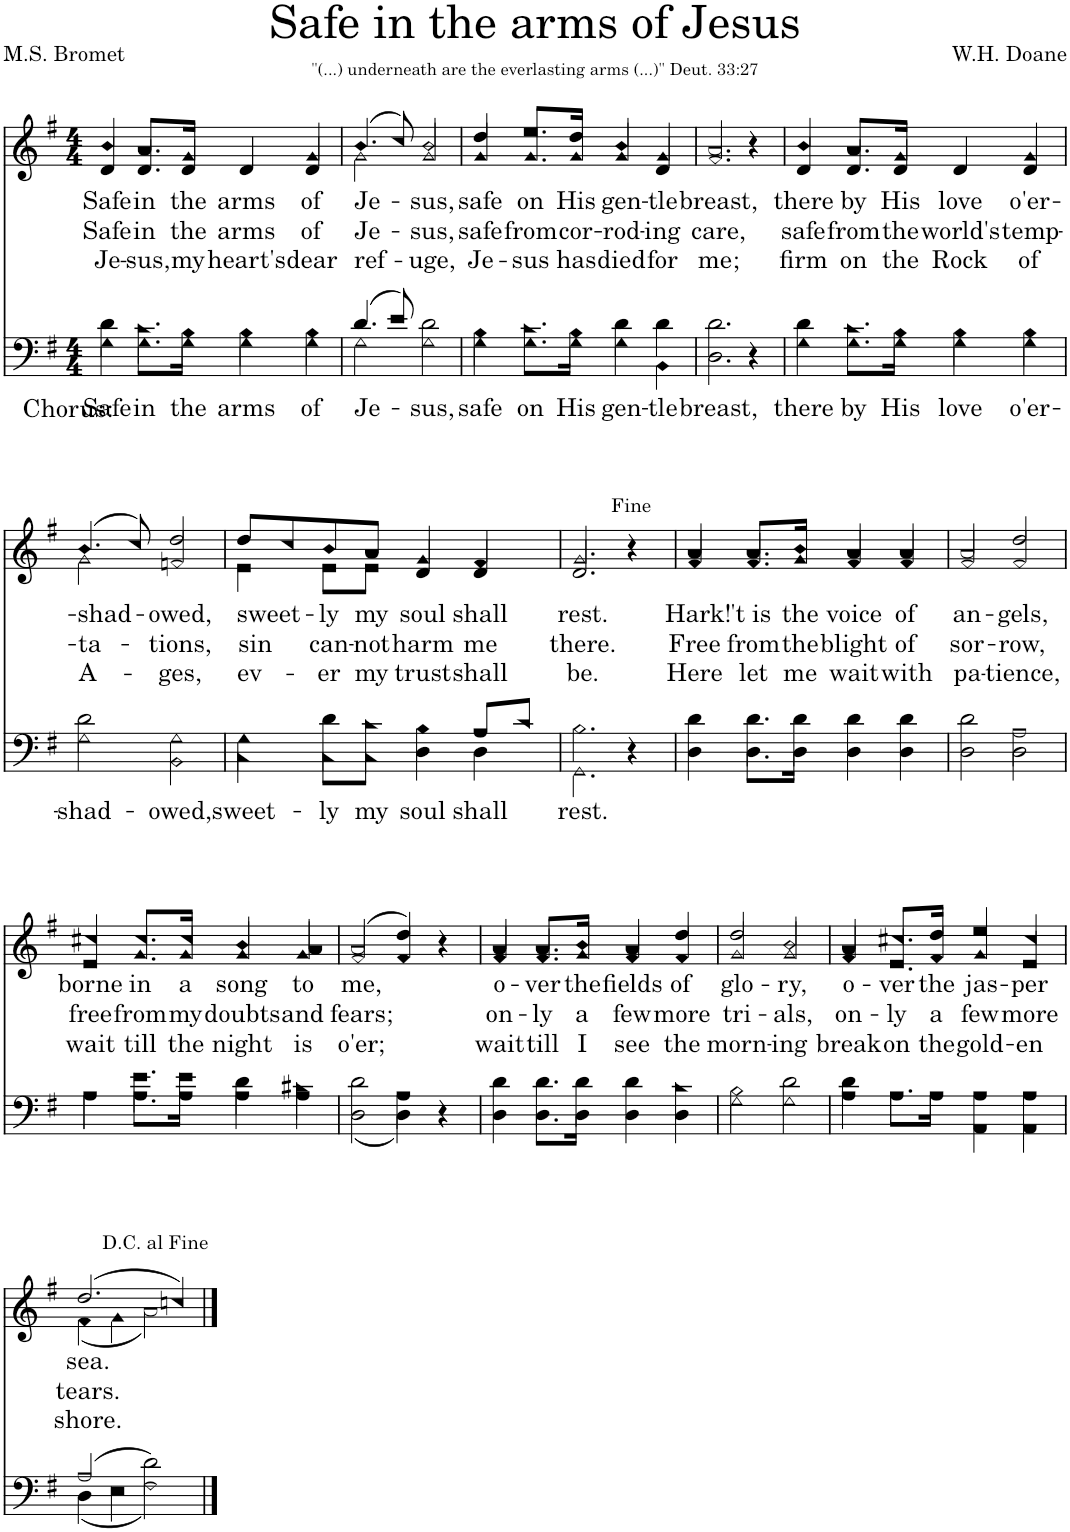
**kern	**text	**text	**kern	**text	**text	**text
*part2	*part2	*part2	*part1	*part1	*part1	*part1
*staff2	*staff2	*staff2	*staff1	*staff1	*staff1	*staff1
*I"Men	*	*	*I"Women	*	*	*
*clefF4	*	*	*clefG2	*	*	*
*k[f#]	*	*	*k[f#]	*	*	*
*M4/4	*	*	*M4/4	*	*	*
=1	=1	=1	=1	=1	=1	=1
!	!LO:LY:b	!LO:LY:b	!	!LO:LY:b	!LO:LY:b	!LO:LY:b
*^	*	*	*^	*	*	*
4d\	4G\	Safe	Chorus:	4b/	4d/	Safe	Safe	Je-
!	!	!LO:LY:b	!	!	!	!LO:LY:b	!LO:LY:b	!LO:LY:b
8.c\L	8.G\L	in	.	8.a/L	8.d/L	in	in	-sus,
!	!	!LO:LY:b	!	!	!	!LO:LY:b	!LO:LY:b	!LO:LY:b
16B\Jk	16G\Jk	the	.	16g/Jk	16d/Jk	the	the	my
!	!	!LO:LY:b	!	!	!	!LO:LY:b	!LO:LY:b	!LO:LY:b
4B\	4G\	arms	.	4d/	4d/	arms	arms	heart's
!	!	!LO:LY:b	!	!	!	!LO:LY:b	!LO:LY:b	!LO:LY:b
4B\	4G\	of	.	4g/	4d/	of	of	dear
=2	=2	=2	=2	=2	=2	=2	=2	=2
!	!	!LO:LY:b	!	!	!	!LO:LY:b	!LO:LY:b	!LO:LY:b
(4.d/	2G\	Je-	.	(4.b/	2g\	Je-	Je-	ref-
8e/)	.	.	.	8cc/)	.	.	.	.
!	!	!LO:LY:b	!	!	!	!LO:LY:b	!LO:LY:b	!LO:LY:b
2d\	2G\	-sus,	.	2b/	2g/	-sus,	-sus,	-uge,
=3	=3	=3	=3	=3	=3	=3	=3	=3
!	!	!LO:LY:b	!	!	!	!LO:LY:b	!LO:LY:b	!LO:LY:b
4B\	4G\	safe	.	4dd/	4g/	safe	safe	Je-
!	!	!LO:LY:b	!	!	!	!LO:LY:b	!LO:LY:b	!LO:LY:b
8.c\L	8.G\L	on	.	8.ee/L	8.g/L	on	from	-sus
!	!	!LO:LY:b	!	!	!	!LO:LY:b	!LO:LY:b	!LO:LY:b
16B\Jk	16G\Jk	His	.	16dd/Jk	16g/Jk	His	cor-	has
!	!	!LO:LY:b	!	!	!	!LO:LY:b	!LO:LY:b	!LO:LY:b
4d\	4G\	gen-	.	4b/	4g/	gen-	-rod-	died
!	!	!LO:LY:b	!	!	!	!LO:LY:b	!LO:LY:b	!LO:LY:b
4d\	4BB\	-tle	.	4g/	4d/	-tle	-ing	for
=4	=4	=4	=4	=4	=4	=4	=4	=4
!	!	!LO:LY:b	!	!	!	!LO:LY:b	!LO:LY:b	!LO:LY:b
2.d\	2.D\	breast,	.	2.a/	2.f#/	breast,	care,	me;
4r	4r	.	.	4r	4r	.	.	.
=5	=5	=5	=5	=5	=5	=5	=5	=5
!	!	!LO:LY:b	!	!	!	!LO:LY:b	!LO:LY:b	!LO:LY:b
4d\	4G\	there	.	4b/	4d/	there	safe	firm
!	!	!LO:LY:b	!	!	!	!LO:LY:b	!LO:LY:b	!LO:LY:b
8.c\L	8.G\L	by	.	8.a/L	8.d/L	by	from	on
!	!	!LO:LY:b	!	!	!	!LO:LY:b	!LO:LY:b	!LO:LY:b
16B\Jk	16G\Jk	His	.	16g/Jk	16d/Jk	His	the	the
!	!	!LO:LY:b	!	!	!	!LO:LY:b	!LO:LY:b	!LO:LY:b
4B\	4G\	love	.	4d/	4d/	love	world's	Rock
!	!	!LO:LY:b	!	!	!	!LO:LY:b	!LO:LY:b	!LO:LY:b
4B\	4G\	o'er-	.	4g/	4d/	o'er-	temp-	of
!!LO:LB:g=z	!!
=6	=6	=6	=6	=6	=6	=6	=6	=6
!	!	!LO:LY:b	!	!	!	!LO:LY:b	!LO:LY:b	!LO:LY:b
2d\	2G\	-shad-	.	(4.b/	2g\	-shad-	-ta-	A-
.	.	.	.	8cc/)	.	.	.	.
!	!	!LO:LY:b	!	!	!	!LO:LY:b	!LO:LY:b	!LO:LY:b
2G\	2BB\	-owed,	.	2dd/	2fn/	-owed,	-tions,	-ges,
=7	=7	=7	=7	=7	=7	=7	=7	=7
!	!	!LO:LY:b	!	!	!	!LO:LY:b	!LO:LY:b	!LO:LY:b
4G\	4C\	sweet-	.	8dd/L	4e\	sweet-	sin	ev-
.	.	.	.	8cc/	.	.	.	.
!	!	!LO:LY:b	!	!	!	!LO:LY:b	!LO:LY:b	!LO:LY:b
8d\L	8C\L	-ly	.	8b/	8e\L	-ly	can-	-er
!	!	!LO:LY:b	!	!	!	!LO:LY:b	!LO:LY:b	!LO:LY:b
8c\J	8C\J	my	.	8a/J	8e\J	my	-not	my
!	!	!LO:LY:b	!	!	!	!LO:LY:b	!LO:LY:b	!LO:LY:b
4B\	4D\	soul	.	4g/	4d/	soul	harm	trust
!	!	!LO:LY:b	!	!	!	!LO:LY:b	!LO:LY:b	!LO:LY:b
8A/L	4D\	shall	.	4f#/	4d/	shall	me	shall
8c/J	.	.	.	.	.	.	.	.
=8	=8	=8	=8	=8	=8	=8	=8	=8
!	!	!LO:LY:b	!	!	!	!LO:LY:b	!LO:LY:b	!LO:LY:b
2.B\	2.GG\	rest.	.	2.g/	2.d/	rest.	there.	be.
4r	4r	.	.	4r	4r	.	.	.
=9	=9	=9	=9	=9	=9	=9	=9	=9
!	!	!	!	!	!	!LO:LY:b	!LO:LY:b	!LO:LY:b
4d\	4D\	.	.	4a/	4f#/	Hark!	Free	Here
!	!	!	!	!	!	!LO:LY:b	!LO:LY:b	!LO:LY:b
8.d\L	8.D\L	.	.	8.a/L	8.f#/L	't is	from	let
!	!	!	!	!	!	!LO:LY:b	!LO:LY:b	!LO:LY:b
16d\Jk	16D\Jk	.	.	16b/Jk	16g/Jk	the	the	me
!	!	!	!	!	!	!LO:LY:b	!LO:LY:b	!LO:LY:b
4d\	4D\	.	.	4a/	4f#/	voice	blight	wait
!	!	!	!	!	!	!LO:LY:b	!LO:LY:b	!LO:LY:b
4d\	4D\	.	.	4a/	4f#/	of	of	with
=10	=10	=10	=10	=10	=10	=10	=10	=10
!	!	!	!	!	!	!LO:LY:b	!LO:LY:b	!LO:LY:b
2d\	2D\	.	.	2a/	2f#/	an-	sor-	pa-
!	!	!	!	!	!	!LO:LY:b	!LO:LY:b	!LO:LY:b
2A\	2D\	.	.	2dd/	2f#/	-gels,	-row,	-tience,
!!LO:LB:g=z	!!
=11	=11	=11	=11	=11	=11	=11	=11	=11
!	!	!	!	!	!	!LO:LY:b	!LO:LY:b	!LO:LY:b
4A\	4A\	.	.	4cc#X/	4e/	borne	free	wait
!	!	!	!	!	!	!LO:LY:b	!LO:LY:b	!LO:LY:b
8.e\L	8.A\L	.	.	8.cc#/L	8.g/L	in	from	till
!	!	!	!	!	!	!LO:LY:b	!LO:LY:b	!LO:LY:b
16e\Jk	16A\Jk	.	.	16cc#/Jk	16g/Jk	a	my	the
!	!	!	!	!	!	!LO:LY:b	!LO:LY:b	!LO:LY:b
4d\	4A\	.	.	4b/	4g/	song	doubts	night
!	!	!	!	!	!	!LO:LY:b	!LO:LY:b	!LO:LY:b
4c#X\	4A\	.	.	4a/	4g/	to	and	is
=12	=12	=12	=12	=12	=12	=12	=12	=12
!	!	!	!	!	!	!LO:LY:b	!LO:LY:b	!LO:LY:b
2d\	(2D\	.	.	(2a/	2f#/	me,	fears;	o'er;
4A\	4D\)	.	.	4dd/)	4f#/	.	.	.
4r	4r	.	.	4r	4r	.	.	.
=13	=13	=13	=13	=13	=13	=13	=13	=13
!	!	!	!	!	!	!LO:LY:b	!LO:LY:b	!LO:LY:b
4d\	4D\	.	.	4a/	4f#/	o-	on-	wait
!	!	!	!	!	!	!LO:LY:b	!LO:LY:b	!LO:LY:b
8.d\L	8.D\L	.	.	8.a/L	8.f#/L	-ver	-ly	till
!	!	!	!	!	!	!LO:LY:b	!LO:LY:b	!LO:LY:b
16d\Jk	16D\Jk	.	.	16b/Jk	16g/Jk	the	a	I
!	!	!	!	!	!	!LO:LY:b	!LO:LY:b	!LO:LY:b
4d\	4D\	.	.	4a/	4f#/	fields	few	see
!	!	!	!	!	!	!LO:LY:b	!LO:LY:b	!LO:LY:b
4c\	4D\	.	.	4dd/	4f#/	of	more	the
=14	=14	=14	=14	=14	=14	=14	=14	=14
!	!	!	!	!	!	!LO:LY:b	!LO:LY:b	!LO:LY:b
2B\	2G\	.	.	2dd/	2g/	glo-	tri-	morn-
!	!	!	!	!	!	!LO:LY:b	!LO:LY:b	!LO:LY:b
2d\	2G\	.	.	2b/	2g/	-ry,	-als,	-ing
=15	=15	=15	=15	=15	=15	=15	=15	=15
!	!	!	!	!	!	!LO:LY:b	!LO:LY:b	!LO:LY:b
4d\	4A\	.	.	4a/	4f#/	o-	on-	break
!	!	!	!	!	!	!LO:LY:b	!LO:LY:b	!LO:LY:b
8.A\L	8.A\L	.	.	8.cc#X/L	8.e/L	-ver	-ly	on
!	!	!	!	!	!	!LO:LY:b	!LO:LY:b	!LO:LY:b
16A\Jk	16A\Jk	.	.	16dd/Jk	16f#/Jk	the	a	the
!	!	!	!	!	!	!LO:LY:b	!LO:LY:b	!LO:LY:b
4A\	4AA\	.	.	4ee/	4g/	jas-	few	gold-
!	!	!	!	!	!	!LO:LY:b	!LO:LY:b	!LO:LY:b
4A\	4AA\	.	.	4cc#/	4e/	-per	more	-en
!!LO:LB:g=z	!!
=16	=16	=16	=16	=16	=16	=16	=16	=16
!	!	!	!	!	!	!LO:LY:b	!LO:LY:b	!LO:LY:b
(2A/	(4D\	.	.	(2.dd/	(4f#\	sea.	tears.	shore.
.	4E\	.	.	.	4g\	.	.	.
2d\)	2F#\)	.	.	.	2a\)	.	.	.
.	.	.	.	4ccn/)	.	.	.	.
*v	*v	*	*	*	*	*	*	*
*	*	*	*v	*v	*	*	*
==	==	==	==	==	==	==
*-	*-	*-	*-	*-	*-	*-
